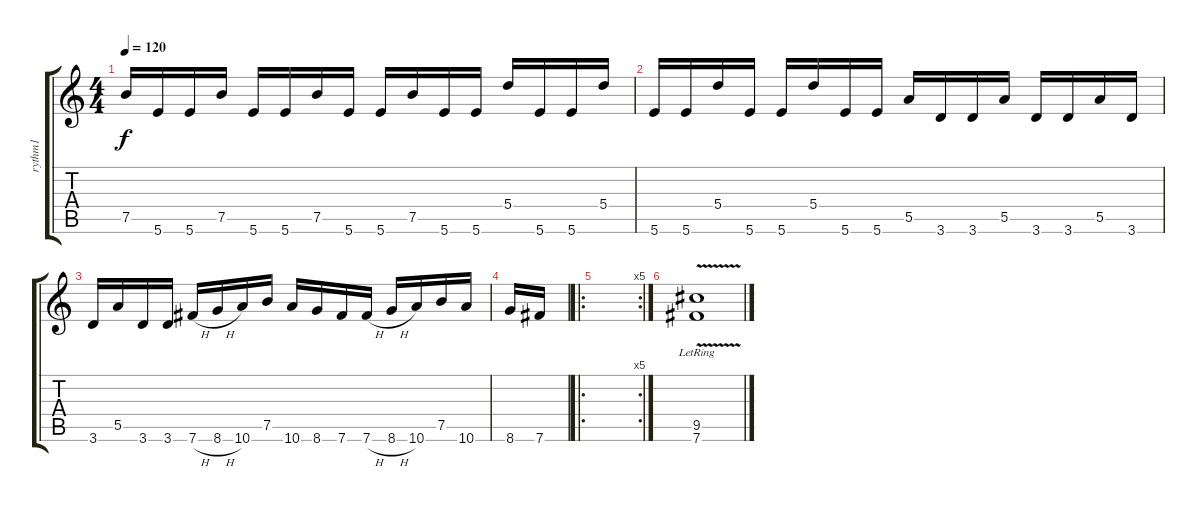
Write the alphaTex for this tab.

\track ("rythm1" "rythm1") {instrument overdrivenguitar}
\staff {score tabs}
\tuning (B5 Gb4 D4 A3 E3 B2) {hide}
\ts (4 4)
\tempo 120
\clef g2
\ks c
7.5.16{dy f} 5.6.16 5.6.16 7.5.16 5.6.16 5.6.16 7.5.16 5.6.16 5.6.16 7.5.16 5.6.16 5.6.16 5.4.16 5.6.16 5.6.16 5.4.16 |
5.6.16 5.6.16 5.4.16 5.6.16 5.6.16 5.4.16 5.6.16 5.6.16 5.5.16 3.6.16 3.6.16 5.5.16 3.6.16 3.6.16 5.5.16 3.6.16 |
3.6.16 5.5.16 3.6.16 3.6.16 7.6{h}.16 8.6{h}.16 10.6.16 7.5.16 10.6.16 8.6.16 7.6.16 7.6{h}.16 8.6{h}.16 10.6.16 7.5.16 10.6.16 |
8.6.16 7.6.16 |
\ro
\rc 5
|
(9.5{v lr} 7.6{lr}).1
